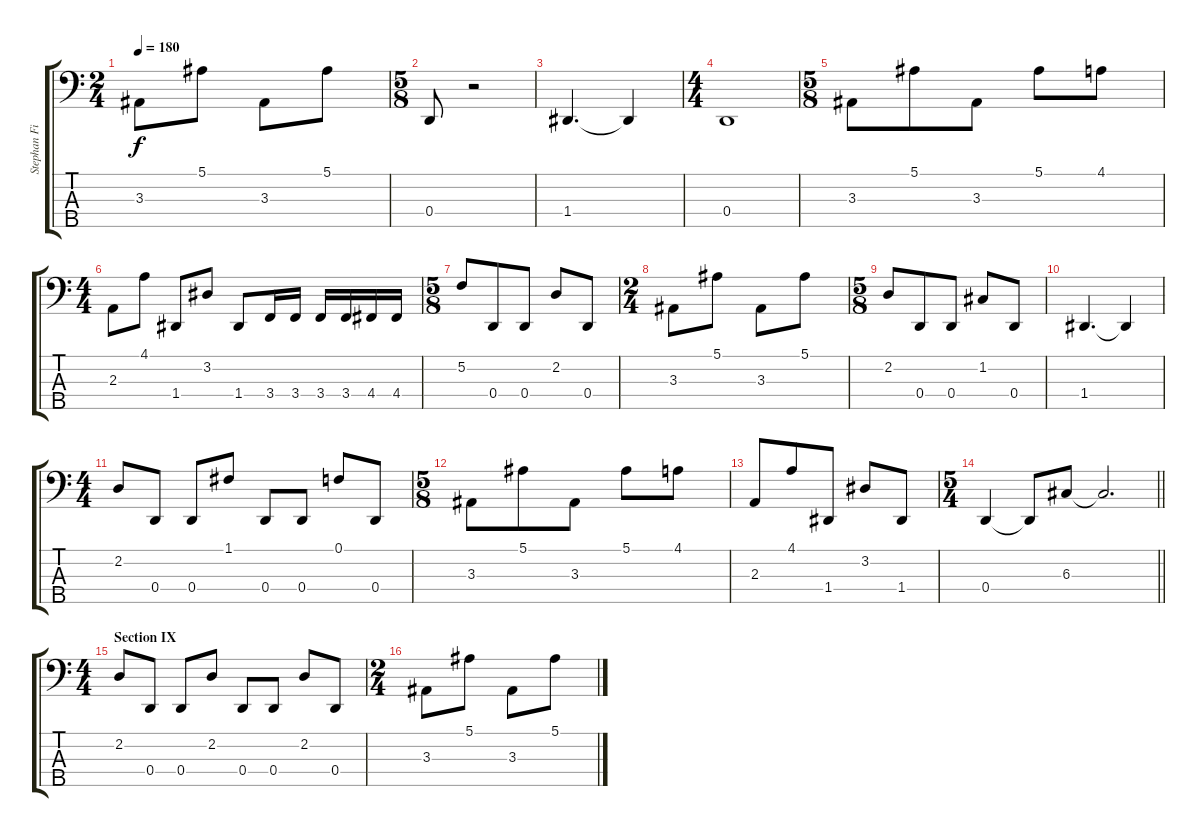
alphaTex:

\track ("Stephan Fimmers" "Stephan Fi") {instrument electricbassfinger}
\staff {score tabs}
\tuning (F2 C2 G1 D1 A0) {hide}
\ts (2 4)
\tempo 180
\clef f4
\ks c
3.3.8{dy f} 5.1.8 3.3.8 5.1.8 |
\ts (5 8)
0.4.8 r.2 |
1.4.4{d} 1.4{t}.4 |
\ts (4 4)
0.4.1 |
\ts (5 8)
3.3.8 5.1.8 3.3.8 5.1.8 4.1.8 |
\ts (4 4)
2.3.8 4.1.8 1.4.8 3.2.8 1.4.8 3.4.16 3.4.16 3.4.16 3.4.16 4.4.16 4.4.16 |
\ts (5 8)
5.2.8 0.4.8 0.4.8 2.2.8 0.4.8 |
\ts (2 4)
3.3.8 5.1.8 3.3.8 5.1.8 |
\ts (5 8)
2.2.8 0.4.8 0.4.8 1.2.8 0.4.8 |
1.4.4{d} 1.4{t}.4 |
\ts (4 4)
2.2.8 0.4.8 0.4.8 1.1.8 0.4.8 0.4.8 0.1.8 0.4.8 |
\ts (5 8)
3.3.8 5.1.8 3.3.8 5.1.8 4.1.8 |
2.3.8 4.1.8 1.4.8 3.2.8 1.4.8 |
\ts (5 4)
\barLineRight lightlight
0.4.4 0.4{t}.8 6.3.8 6.3{t}.2{d} |
\ts (4 4)
\section ("" "Section IX")
2.2.8 0.4.8 0.4.8 2.2.8 0.4.8 0.4.8 2.2.8 0.4.8 |
\ts (2 4)
3.3.8 5.1.8 3.3.8 5.1.8
